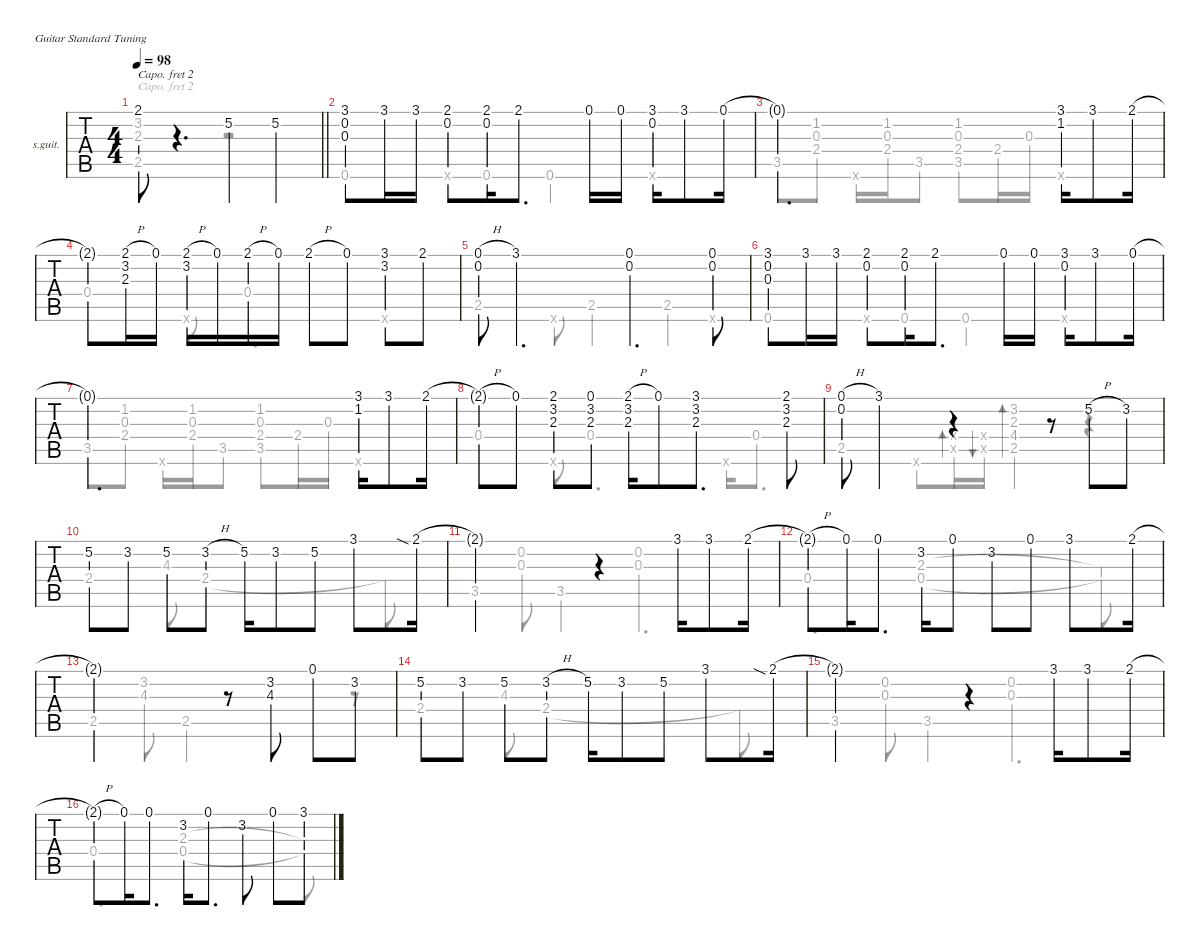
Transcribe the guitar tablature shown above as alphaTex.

\defaultSystemsLayout 4
\hideDynamics
\bracketExtendMode nobrackets
\firstSystemTrackNameOrientation horizontal
\otherSystemsTrackNameOrientation horizontal
\track ("Guitar" "s.guit.") {instrument acousticguitarsteel}
\staff {tabs}
\capo 2
\tuning (E4 B3 G3 D3 A2 E2)
\voice
\ts (4 4)
\tempo 98
\clef g2
\barLineRight lightlight
\ks eminor
2.1{acc #}.8{dy f} r.4{d} 5.2{ac st acc #}.4{dy mf} 5.2{ac st acc #}.4 |
(3.1{ac st acc forcenatural} 0.2{acc #} 0.3{acc forcenatural}).8{dy f} 3.1{acc forcenatural}.16 3.1{acc forcenatural}.16 (2.1{ac st acc #} 0.2{acc #}).8 (2.1{acc #} 0.2{acc #}).16 2.1{acc #}.8{d} 0.1{acc #}.16 0.1{acc #}.16 (3.1{acc forcenatural} 0.2{acc #}).16 3.1{acc forcenatural}.8 0.1{acc #}.16 |
0.1{t acc #}.2{d} (3.1{acc forcenatural} 1.2{acc forcenatural}).16 3.1{acc forcenatural}.8 2.1{acc #}.16 |
2.1{t acc #}.8 (2.1{h acc #} 3.2{acc forcenatural} 2.3{acc forcenatural}).16 0.1{acc #}.16 (2.1{h acc #} 3.2{acc forcenatural}).16 0.1{acc #}.16 2.1{h acc #}.16 0.1{acc #}.16 2.1{h acc #}.8 0.1{acc #}.8 (3.1{acc forcenatural} 3.2{acc forcenatural}).8 2.1{acc #}.8 |
(0.1{h acc #} 0.2{acc #}).8 3.1{acc forcenatural}.4{d} (0.1{acc #} 0.2{acc #}).4{d} (0.1{acc #} 0.2{acc #}).8 |
(3.1{ac st acc forcenatural} 0.2{acc #} 0.3{acc forcenatural}).8 3.1{acc forcenatural}.16 3.1{acc forcenatural}.16 (2.1{ac st acc #} 0.2{acc #}).8 (2.1{acc #} 0.2{acc #}).16 2.1{acc #}.8{d} 0.1{acc #}.16 0.1{acc #}.16 (3.1{acc forcenatural} 0.2{acc #}).16 3.1{acc forcenatural}.8 0.1{acc #}.16 |
0.1{t acc #}.2{d} (3.1{acc forcenatural} 1.2{acc forcenatural}).16 3.1{acc forcenatural}.8 2.1{acc #}.16 |
2.1{h t acc #}.8 0.1{acc #}.8 (2.1{ac st acc #} 3.2{ac st acc forcenatural} 2.3{ac st acc forcenatural}).8{dy mf} (0.1{acc #} 3.2{acc forcenatural} 2.3{acc forcenatural}).8{dy f} (2.1{h acc #} 3.2{acc forcenatural} 2.3{acc forcenatural}).16 0.1{acc #}.8 (3.1{acc forcenatural} 3.2{acc forcenatural} 2.3{acc forcenatural}).8{d} (2.1{acc #} 3.2{acc forcenatural} 2.3{acc forcenatural}).8 |
(0.1{h acc #} 0.2{acc #}).8 3.1{acc forcenatural}.4 r.4 r.8 5.2{h acc #}.8{dy mf} 3.2{acc forcenatural}.8 |
5.2{acc #}.8{dy f} 3.2{acc forcenatural}.8 5.2{acc #}.8 3.2{h acc forcenatural}.8 5.2{acc #}.16 3.2{acc forcenatural}.8 5.2{acc #}.8 3.1{acc forcenatural}.8 2.1{sia acc #}.16 |
2.1{t acc #}.2 r.4 3.1{acc forcenatural}.16 3.1{acc forcenatural}.8 2.1{acc #}.16 |
2.1{h t acc #}.8 0.1{acc #}.16 0.1{acc #}.8{d} 3.2{acc forcenatural}.16 0.1{acc #}.8 3.2{acc forcenatural}.8 0.1{acc #}.8 3.1{acc forcenatural}.8 2.1{acc #}.16 |
2.1{t acc #}.2 r.8 (3.2{acc forcenatural} 4.3{acc #}).8 0.1{acc #}.8 3.2{acc forcenatural}.8 |
5.2{acc #}.8 3.2{acc forcenatural}.8 5.2{acc #}.8 3.2{h acc forcenatural}.8 5.2{acc #}.16 3.2{acc forcenatural}.8 5.2{acc #}.8 3.1{acc forcenatural}.8 2.1{sia acc #}.16 |
2.1{t acc #}.2 r.4 3.1{acc forcenatural}.16 3.1{acc forcenatural}.8 2.1{acc #}.16 |
2.1{h t acc #}.8 0.1{acc #}.16 0.1{acc #}.8{d} 3.2{acc forcenatural}.16 0.1{acc #}.8{d} 3.2{acc forcenatural}.8 0.1{acc #}.8 3.1{acc forcenatural}.8
\voice
\clef g2
\ottava regular
\simile none
\barLineRight lightlight
\ks eminor
(3.2{acc forcenatural} 2.3{acc forcenatural} 2.5{acc #}).8{dy f} r.4{d} r.2 |
0.6{acc #}.4 0.6{x acc #}.8 0.6{acc #}.8 0.6{acc #}.4 0.6{x acc #}.4 |
3.5{acc forcenatural}.8 (1.2{ac st acc forcenatural} 0.3{ac st acc forcenatural} 2.4{ac st acc #}).8{dy mf} 0.6{x acc #}.16{dy f} (1.2{acc forcenatural} 0.3{acc forcenatural} 2.4{acc #}).16 3.5{acc forcenatural}.8 (1.2{acc forcenatural} 0.3{acc forcenatural} 2.4{acc #} 3.5{acc forcenatural}).8 2.4{acc #}.16 0.3{acc forcenatural}.16 0.6{x acc #}.4 |
0.4{acc forcenatural}.4 0.6{x acc #}.8 0.4{acc forcenatural}.4{d} 0.6{x acc #}.4 |
2.5{acc #}.4 0.6{x acc #}.8 2.5{acc #}.4 2.5{acc #}.4 0.6{x acc #}.8 |
0.6{acc #}.4 0.6{x acc #}.8 0.6{acc #}.8 0.6{acc #}.4 0.6{x acc #}.4 |
3.5{acc forcenatural}.8 (1.2{ac st acc forcenatural} 0.3{ac st acc forcenatural} 2.4{ac st acc #}).8{dy mf} 0.6{x acc #}.16{dy f} (1.2{acc forcenatural} 0.3{acc forcenatural} 2.4{acc #}).16 3.5{acc forcenatural}.8 (1.2{acc forcenatural} 0.3{acc forcenatural} 2.4{acc #} 3.5{acc forcenatural}).8 2.4{acc #}.16 0.3{acc forcenatural}.16 0.6{x acc #}.4 |
0.4{acc forcenatural}.4 0.6{x acc #}.8 0.4{acc forcenatural}.4{d} 0.6{x acc #}.16 0.4{acc forcenatural}.8{d} |
2.5{acc #}.4 0.6{x acc #}.8 (0.4{x acc forcenatural} 0.5{x acc forcenatural}).16{bd 30} (0.4{x acc forcenatural} 0.5{x acc forcenatural}).16{bu 30} (3.2{acc forcenatural} 2.3{acc forcenatural} 4.4{acc #} 2.5{acc #}).4{bd 30} r.4 |
2.4{acc #}.4 4.3{acc #}.8 2.4{acc #}.2 2.4{t acc #}.8 |
3.5{acc forcenatural}.4 (0.2{acc #} 0.3{acc forcenatural}).8 3.5{acc forcenatural}.4 (0.2{acc #} 0.3{acc forcenatural}).4{d} |
0.4{acc forcenatural}.4{d} (2.3{acc forcenatural} 0.4{acc forcenatural}).2 (2.3{t acc forcenatural} 0.4{t acc forcenatural}).8 |
2.5{acc #}.4 (3.2{acc forcenatural} 4.3{acc #}).8 2.5{acc #}.2 r.8 |
2.4{acc #}.4 4.3{acc #}.8 2.4{acc #}.2 2.4{t acc #}.8 |
3.5{acc forcenatural}.4 (0.2{acc #} 0.3{acc forcenatural}).8 3.5{acc forcenatural}.4 (0.2{acc #} 0.3{acc forcenatural}).4{d} |
0.4{acc forcenatural}.4{d} (2.3{acc forcenatural} 0.4{acc forcenatural}).2 (2.3{t acc forcenatural} 0.4{t acc forcenatural}).8
